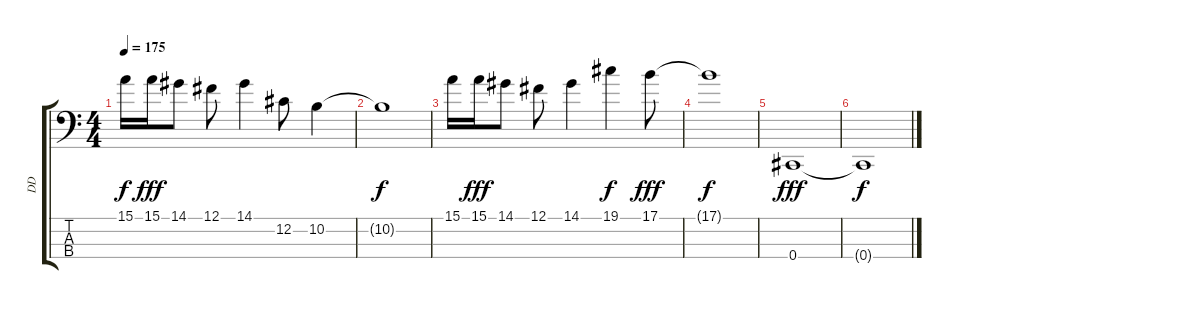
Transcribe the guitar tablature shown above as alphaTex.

\track ("DD" "DD") {instrument electricbassfinger}
\staff {score tabs}
\tuning (Gb2 Db2 Ab1 Db1) {hide}
\ts (4 4)
\tempo 175
\clef f4
\ks c
15.1.16{dy f} 15.1.16{dy fff} 14.1.8 12.1.8 14.1.4 12.2.8 10.2.4 |
10.2{t}.1{dy f} |
15.1.16 15.1.16{dy fff} 14.1.8 12.1.8 14.1.4 19.1.4{dy f} 17.1.8{dy fff} |
17.1{t}.1{dy f} |
0.4.1{dy fff} |
0.4{t}.1{dy f}
